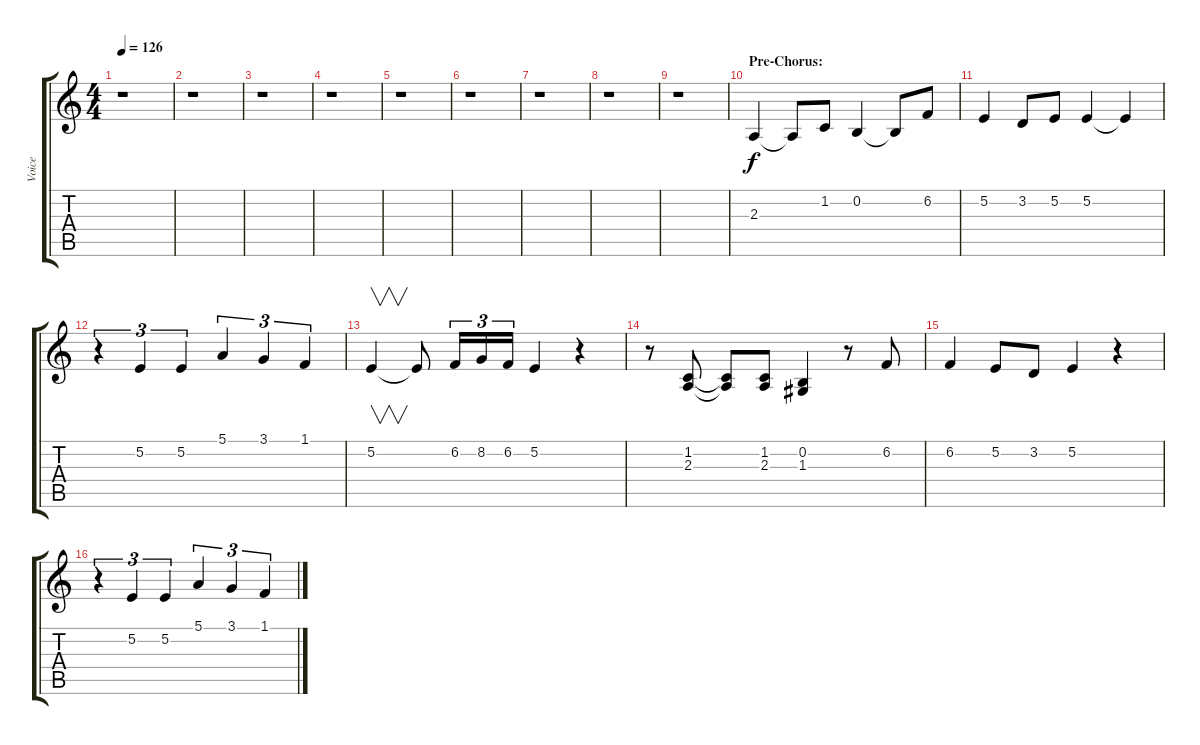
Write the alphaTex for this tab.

\track ("Voice" "Voice") {instrument cello}
\staff {score tabs}
\tuning (E4 B3 G3 D3 A2 E2) {hide}
\ts (4 4)
\tempo 126
\clef g2
\ks c
r.1{dy f} |
r.1 |
r.1 |
r.1 |
r.1 |
r.1 |
r.1 |
r.1 |
r.1 |
\section ("" "Pre-Chorus:")
2.3.4 2.3{t}.8 1.2.8 0.2.4 0.2{t}.8 6.2.8 |
5.2.4 3.2.8 5.2.8 5.2.4 5.2{t}.4 |
r.4{tu (3 2)} 5.2.4{tu (3 2)} 5.2.4{tu (3 2)} 5.1.4{tu (3 2)} 3.1.4{tu (3 2)} 1.1.4{tu (3 2)} |
5.2.4{v} 5.2{t}.8 6.2.16{tu (3 2)} 8.2.16{tu (3 2)} 6.2.16{tu (3 2)} 5.2.4 r.4 |
r.8 (1.2 2.3).8 (1.2{t} 2.3{t}).8 (1.2 2.3).8 (0.2 1.3).4 r.8 6.2.8 |
6.2.4 5.2.8 3.2.8 5.2.4 r.4 |
r.4{tu (3 2)} 5.2.4{tu (3 2)} 5.2.4{tu (3 2)} 5.1.4{tu (3 2)} 3.1.4{tu (3 2)} 1.1.4{tu (3 2)}
